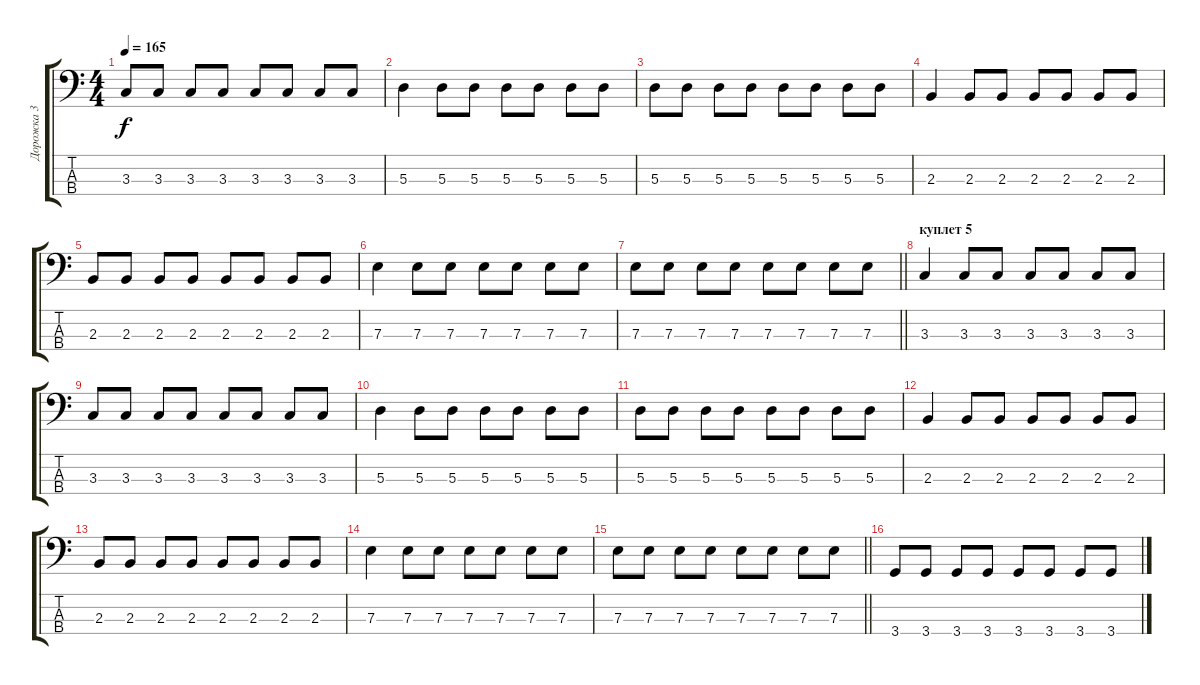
\track ("Дорожка 3" "Дорожка 3") {instrument electricbassfinger}
\staff {score tabs}
\tuning (G2 D2 A1 E1) {hide}
\ts (4 4)
\tempo 165
\clef f4
\ks c
3.3.8{dy f} 3.3.8 3.3.8 3.3.8 3.3.8 3.3.8 3.3.8 3.3.8 |
5.3.4 5.3.8 5.3.8 5.3.8 5.3.8 5.3.8 5.3.8 |
5.3.8 5.3.8 5.3.8 5.3.8 5.3.8 5.3.8 5.3.8 5.3.8 |
2.3.4 2.3.8 2.3.8 2.3.8 2.3.8 2.3.8 2.3.8 |
2.3.8 2.3.8 2.3.8 2.3.8 2.3.8 2.3.8 2.3.8 2.3.8 |
7.3.4 7.3.8 7.3.8 7.3.8 7.3.8 7.3.8 7.3.8 |
\barLineRight lightlight
7.3.8 7.3.8 7.3.8 7.3.8 7.3.8 7.3.8 7.3.8 7.3.8 |
\section ("" "куплет 5")
3.3.4 3.3.8 3.3.8 3.3.8 3.3.8 3.3.8 3.3.8 |
3.3.8 3.3.8 3.3.8 3.3.8 3.3.8 3.3.8 3.3.8 3.3.8 |
5.3.4 5.3.8 5.3.8 5.3.8 5.3.8 5.3.8 5.3.8 |
5.3.8 5.3.8 5.3.8 5.3.8 5.3.8 5.3.8 5.3.8 5.3.8 |
2.3.4 2.3.8 2.3.8 2.3.8 2.3.8 2.3.8 2.3.8 |
2.3.8 2.3.8 2.3.8 2.3.8 2.3.8 2.3.8 2.3.8 2.3.8 |
7.3.4 7.3.8 7.3.8 7.3.8 7.3.8 7.3.8 7.3.8 |
\barLineRight lightlight
7.3.8 7.3.8 7.3.8 7.3.8 7.3.8 7.3.8 7.3.8 7.3.8 |
3.4.8 3.4.8 3.4.8 3.4.8 3.4.8 3.4.8 3.4.8 3.4.8
